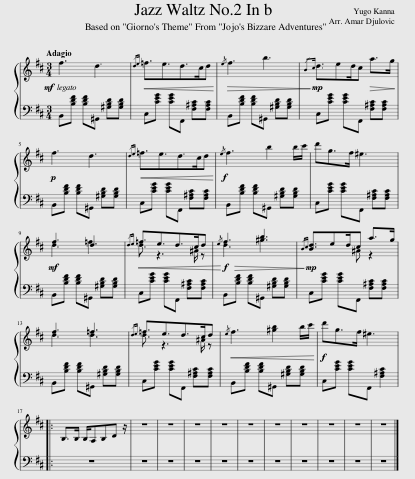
X:1
%%score { ( 1 3 ) | 2 }
L:1/8
Q:1/4=71
M:3/4
I:linebreak $
K:D
V:1 treble
V:3 treble
V:2 bass
V:1
!mf! f3 d3 |!<(!{/de} =f3/2e3/2d>cd!<)! |!>(!{/e} f3 b3!>)! |!mp!{/Bc} d3/2ed/c!>(! a>g!>)! |$!p! f3 d3 | %5
!<(!{/de} =f3/2e3/2d>cd!<)! |!f!{/e} f3 b2 b/c'/ | d'g>f ^e3 |$!mf! f3 d3 |!<(!{/de} =f3/2e3/2d>cd!<)! | %10
!f!{/e} f3!>(! b3!>)! |!mp!{/Bc} [Bd]3/2ed/c a>g |$ f3 =f3 |{/de} =f3/2e3/2d>cd |!<(!{/e} f3 [^gb]2 b/c'/!<)! | %15
!f! d'g>f ^e3 |:$ B,>B, B,/A,B,D z/ | z6 | z6 | z6 | %20
 z6 | z6 | z6 | z6 | z6 | %25
 z6 | z6 |] %27
V:2
 B,,[B,DF] [B,DF]^G,, [^G,B,D][G,B,D] | C,[CEG] [CEG]F,, [F,^A,C][F,A,C] | B,,[B,DF] [B,DF]^G,, [^G,B,D][G,B,D] | C,[CEG] [CEG]F,, [F,^A,C][F,A,C] |$ B,,[B,DF] [B,DF]^G,, [^G,B,D][G,B,D] | %5
 C,[CEG] [CEG]F,, [F,^A,C][F,A,C] | B,,[B,DF] [B,DF]^G,, [^G,B,D][G,B,D] | C,[CEG] [CEG]F,, [F,^A,C][F,A,C] |$ B,,[B,DF] [B,DF]^G,, [^G,B,D][G,B,D] | C,[CEG] [CEG]F,, [F,^A,C][F,A,C] | %10
 B,,[B,DF] [B,DF]^G,, [^G,B,D][G,B,D] | C,[CEG] [CEG]F,, [F,^A,C][F,A,C] |$ B,,[B,DF] [B,DF]^G,, [^G,B,D][G,B,D] | C,[CEG] [CEG]F,, [F,^A,C][F,A,C] | B,,[B,DF] [B,DF]^G,, [^G,B,D][G,B,D] | %15
 C,[CEG] [CEG]F,, [F,^A,C]2 |:$ z6 | z6 | z6 | z6 | %20
 z6 | z6 | z6 | z6 | z6 | %25
 z6 | z6 |] %27
V:3
 x6 | x6 | x6 | x6 |$ x6 | %5
 x6 | x6 | x6 |$ d3 =f3 | d3/2 z3 ^A/ z | %10
 d3 ^g3 | x3 ^A z2 |$ d3 d3 | d3/2 z3 ^A/ z | x6 | %15
 x6 |:$ x6 | x6 | x6 | x6 | %20
 x6 | x6 | x6 | x6 | x6 | %25
 x6 | x6 |] %27
